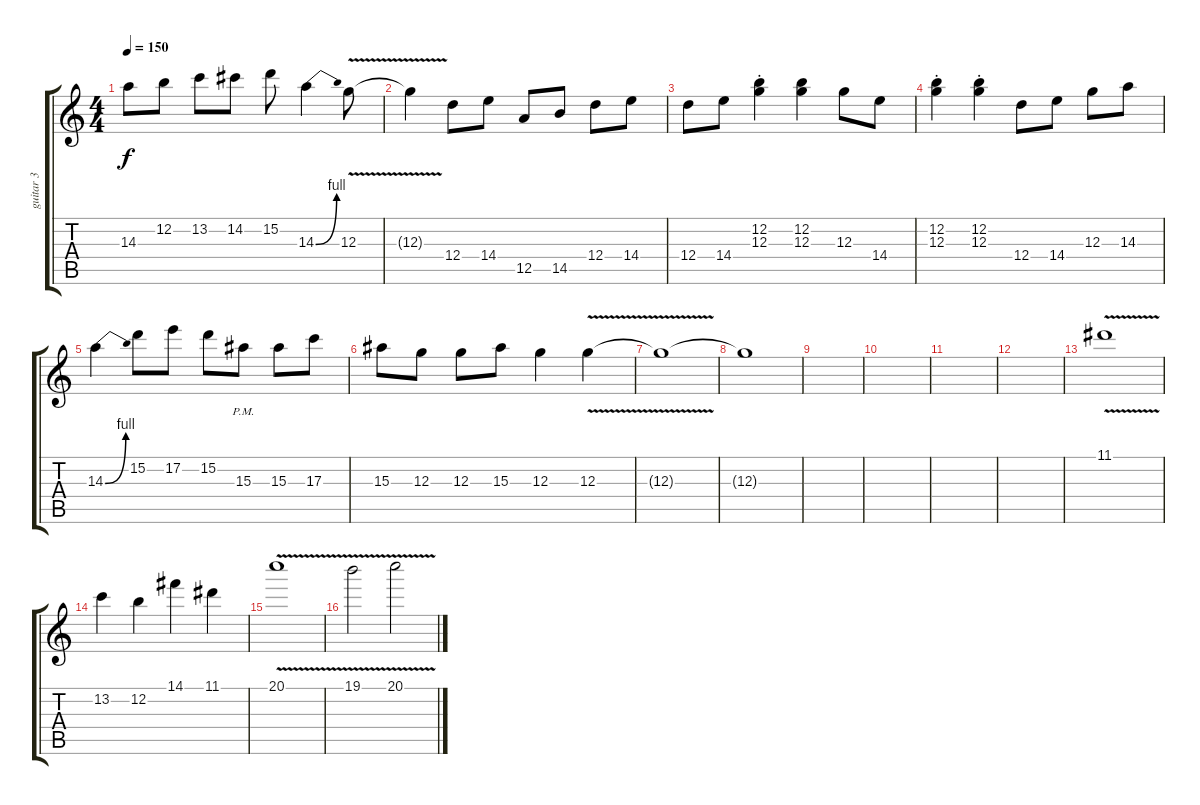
\track ("guitar 3 " "guitar 3 ") {instrument distortionguitar}
\staff {score tabs}
\tuning (E4 B3 G3 D3 A2 E2) {hide}
\ts (4 4)
\tempo 150
\clef g2
\ks c
14.3.8{dy f} 12.2.8 13.2.8 14.2.8 15.2.8 14.3{be (bend 0 0 60 4)}.4 12.3{v}.8 |
12.3{t}.4 12.4.8 14.4.8 12.5.8 14.5.8 12.4.8 14.4.8 |
12.4.8 14.4.8 (12.2{st} 12.3{st}).4 (12.2 12.3).4 12.3.8 14.4.8 |
(12.2{st} 12.3{st}).4 (12.2{st} 12.3{st}).4 12.4.8 14.4.8 12.3.8 14.3.8 |
14.3{be (bend 0 0 60 4)}.4 15.2.8 17.2.8 15.2.8 15.3{pm}.8 15.3.8 17.3.8 |
15.3.8 12.3.8 12.3.8 15.3.8 12.3.4 12.3{v}.4 |
12.3{t}.1 |
12.3{t}.1 |
|
|
|
|
11.1{v}.1 |
13.2.4 12.2.4 14.1.4 11.1.4 |
20.1{v}.1 |
19.1{v}.2 20.1{v}.2
